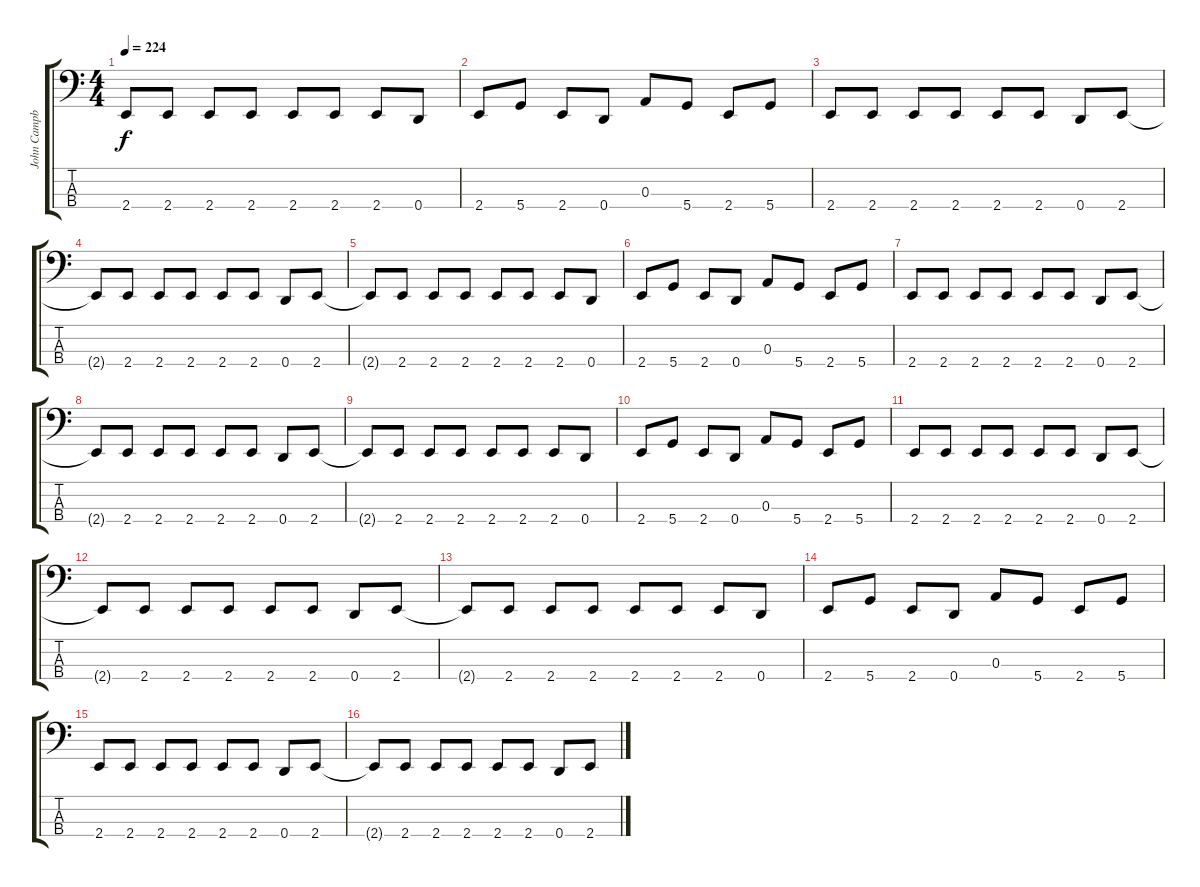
\track ("John Campbell - Bass Guitar" "John Campb") {instrument electricbasspick}
\staff {score tabs}
\tuning (G2 D2 A1 D1) {hide}
\ts (4 4)
\tempo 224
\clef f4
\ks c
2.4.8{dy f} 2.4.8 2.4.8 2.4.8 2.4.8 2.4.8 2.4.8 0.4.8 |
2.4.8 5.4.8 2.4.8 0.4.8 0.3.8 5.4.8 2.4.8 5.4.8 |
2.4.8 2.4.8 2.4.8 2.4.8 2.4.8 2.4.8 0.4.8 2.4.8 |
2.4{t}.8 2.4.8 2.4.8 2.4.8 2.4.8 2.4.8 0.4.8 2.4.8 |
2.4{t}.8 2.4.8 2.4.8 2.4.8 2.4.8 2.4.8 2.4.8 0.4.8 |
2.4.8 5.4.8 2.4.8 0.4.8 0.3.8 5.4.8 2.4.8 5.4.8 |
2.4.8 2.4.8 2.4.8 2.4.8 2.4.8 2.4.8 0.4.8 2.4.8 |
2.4{t}.8 2.4.8 2.4.8 2.4.8 2.4.8 2.4.8 0.4.8 2.4.8 |
2.4{t}.8 2.4.8 2.4.8 2.4.8 2.4.8 2.4.8 2.4.8 0.4.8 |
2.4.8 5.4.8 2.4.8 0.4.8 0.3.8 5.4.8 2.4.8 5.4.8 |
2.4.8 2.4.8 2.4.8 2.4.8 2.4.8 2.4.8 0.4.8 2.4.8 |
2.4{t}.8 2.4.8 2.4.8 2.4.8 2.4.8 2.4.8 0.4.8 2.4.8 |
2.4{t}.8 2.4.8 2.4.8 2.4.8 2.4.8 2.4.8 2.4.8 0.4.8 |
2.4.8 5.4.8 2.4.8 0.4.8 0.3.8 5.4.8 2.4.8 5.4.8 |
2.4.8 2.4.8 2.4.8 2.4.8 2.4.8 2.4.8 0.4.8 2.4.8 |
2.4{t}.8 2.4.8 2.4.8 2.4.8 2.4.8 2.4.8 0.4.8 2.4.8
